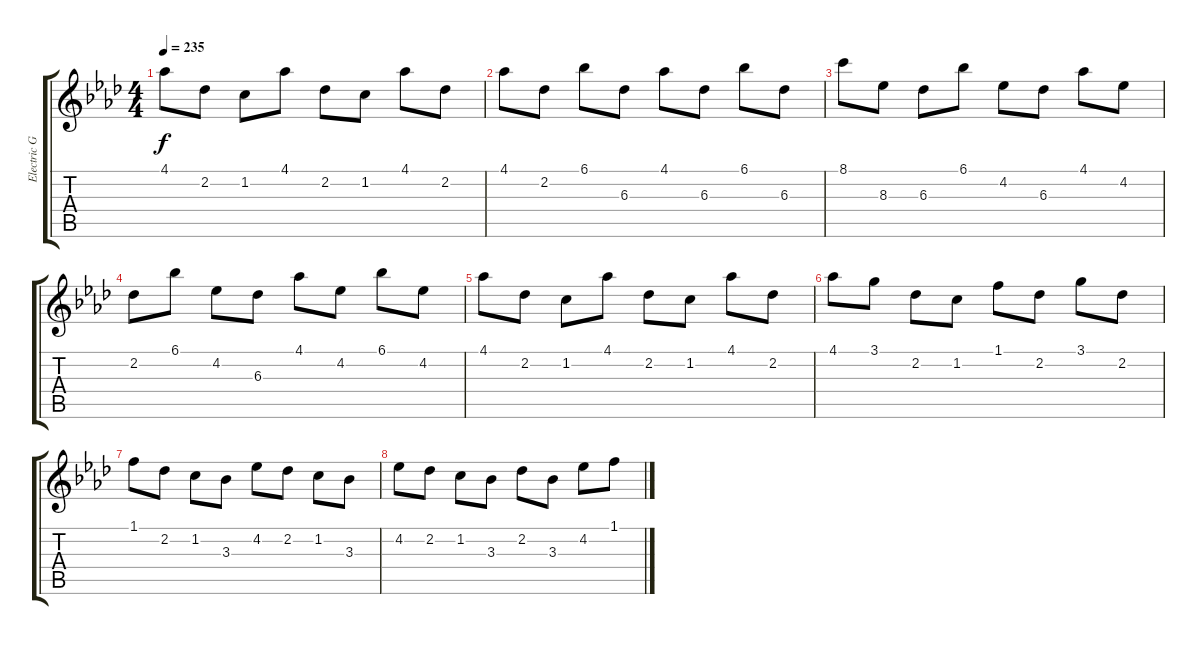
\track ("Electric Guitar" "Electric G") {instrument lead1square}
\staff {score tabs}
\tuning (E5 B4 G4 D4 A3 E3) {hide}
\ts (4 4)
\tempo 235
\clef g2
\ks ab
4.1.8{dy f} 2.2.8 1.2.8 4.1.8 2.2.8 1.2.8 4.1.8 2.2.8 |
4.1.8 2.2.8 6.1.8 6.3.8 4.1.8 6.3.8 6.1.8 6.3.8 |
8.1.8 8.3.8 6.3.8 6.1.8 4.2.8 6.3.8 4.1.8 4.2.8 |
2.2.8 6.1.8 4.2.8 6.3.8 4.1.8 4.2.8 6.1.8 4.2.8 |
4.1.8 2.2.8 1.2.8 4.1.8 2.2.8 1.2.8 4.1.8 2.2.8 |
4.1.8 3.1.8 2.2.8 1.2.8 1.1.8 2.2.8 3.1.8 2.2.8 |
1.1.8 2.2.8 1.2.8 3.3.8 4.2.8 2.2.8 1.2.8 3.3.8 |
4.2.8 2.2.8 1.2.8 3.3.8 2.2.8 3.3.8 4.2.8 1.1.8
